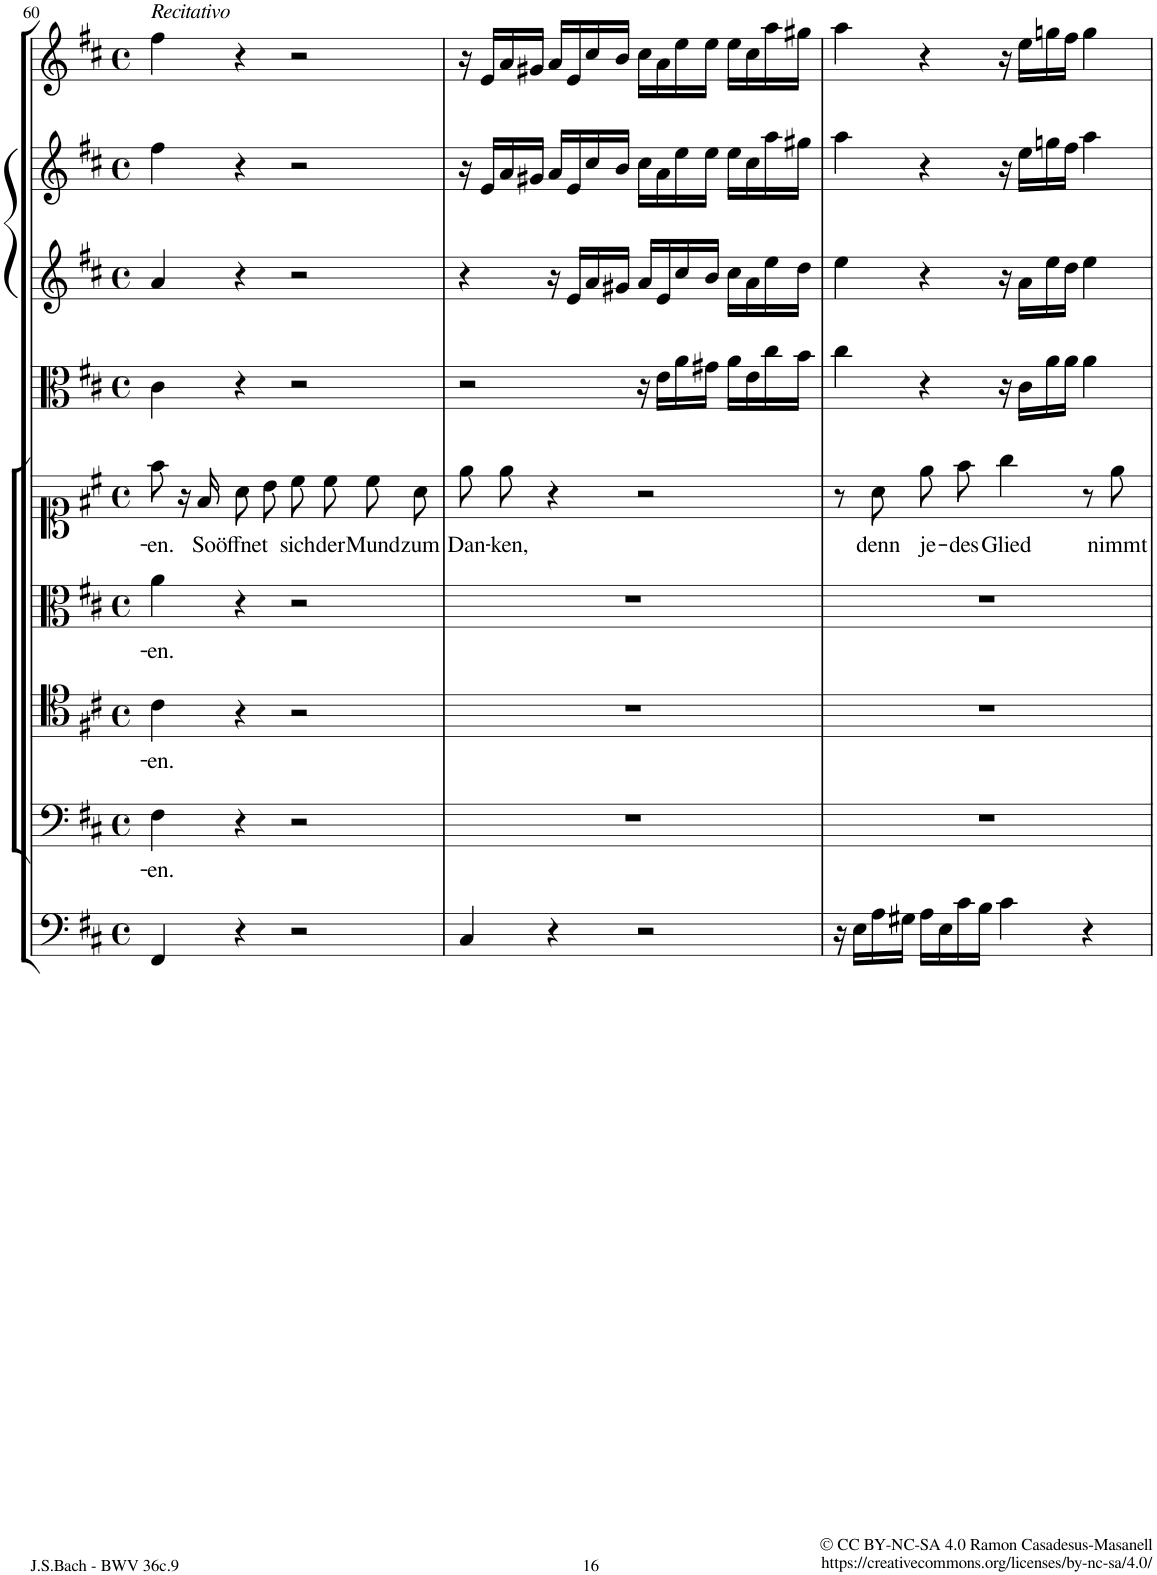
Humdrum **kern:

**kern	**kern	**text	**kern	**text	**kern	**text	**kern	**text	**kern	**kern	**kern	**kern
*part9	*part8	*part8	*part7	*part7	*part6	*part6	*part5	*part5	*part4	*part3	*part2	*part1
*staff9	*staff8	*staff8	*staff7	*staff7	*staff6	*staff6	*staff5	*staff5	*staff4	*staff3	*staff2	*staff1
*I"Continuo	*I"Basso	*	*I"Tenore	*	*I"Alto	*	*I"Soprano	*	*I"Viola	*I"Violino II	*I"Violino I	*I"Oboe d'amore
*	*	*	*	*	*	*	*	*	*I'Vla	*I'Vln	*I'Vln	*I'Ob
!!LO:PB:g=z
*clefF4	*clefF4	*	*clefC4	*	*clefC3	*	*clefC1	*	*clefC3	*clefG2	*clefG2	*clefG2
*k[f#c#]	*k[f#c#]	*	*k[f#c#]	*	*k[f#c#]	*	*k[f#c#]	*	*k[f#c#]	*k[f#c#]	*k[f#c#]	*k[f#c#]
*M4/4	*M4/4	*	*M4/4	*	*M4/4	*	*M4/4	*	*M4/4	*M4/4	*M4/4	*M4/4
*met(c)	*met(c)	*	*met(c)	*	*met(c)	*	*met(c)	*	*met(c)	*met(c)	*met(c)	*met(c)
=60	=60	=60	=60	=60	=60	=60	=60	=60	=60	=60	=60	=60
!	!	!	!	!	!	!	!	!	!	!	!	!LO:TX:a:i:t=Recitativo
!	!	!LO:LY:b	!	!LO:LY:b	!	!LO:LY:b	!	!LO:LY:b	!	!	!	!
4FF#/	4F#\	-en.	4c#\	-en.	4a\	-en.	8ff#\	-en.	4c#\	4a/	4ff#\	4ff#\
.	.	.	.	.	.	.	16r	.	.	.	.	.
!	!	!	!	!	!	!	!	!LO:LY:b	!	!	!	!
.	.	.	.	.	.	.	16f#/	So	.	.	.	.
!	!	!	!	!	!	!	!	!LO:LY:b	!	!	!	!
4r	4r	.	4r	.	4r	.	8a\L	öffnet	4r	4r	4r	4r
.	.	.	.	.	.	.	8b\J	.	.	.	.	.
!	!	!	!	!	!	!	!	!LO:LY:b	!	!	!	!
2r	2r	.	2r	.	2r	.	8cc#\L	sich	2r	2r	2r	2r
!	!	!	!	!	!	!	!	!LO:LY:b	!	!	!	!
.	.	.	.	.	.	.	8cc#\J	der	.	.	.	.
!	!	!	!	!	!	!	!	!LO:LY:b	!	!	!	!
.	.	.	.	.	.	.	8cc#\L	Mund	.	.	.	.
!	!	!	!	!	!	!	!	!LO:LY:b	!	!	!	!
.	.	.	.	.	.	.	8a\J	zum	.	.	.	.
=61	=61	=61	=61	=61	=61	=61	=61	=61	=61	=61	=61	=61
!	!	!	!	!	!	!	!	!LO:LY:b	!	!	!	!
4C#/	1r	.	1r	.	1r	.	8ee\L	Dan-	2r	4r	16r	16r
.	.	.	.	.	.	.	.	.	.	.	16e/LL	16e/LL
!	!	!	!	!	!	!	!	!LO:LY:b	!	!	!	!
.	.	.	.	.	.	.	8ee\J	-ken,	.	.	16a/	16a/
.	.	.	.	.	.	.	.	.	.	.	16g#X/JJ	16g#X/JJ
4r	.	.	.	.	.	.	4r	.	.	16r	16a/LL	16a/LL
.	.	.	.	.	.	.	.	.	.	16e/LL	16e/	16e/
.	.	.	.	.	.	.	.	.	.	16a/	16cc#/	16cc#/
.	.	.	.	.	.	.	.	.	.	16g#X/JJ	16b/JJ	16b/JJ
2r	.	.	.	.	.	.	2r	.	16r	16a/LL	16cc#\LL	16cc#\LL
.	.	.	.	.	.	.	.	.	16e\LL	16e/	16a\	16a\
.	.	.	.	.	.	.	.	.	16a\	16cc#/	16ee\	16ee\
.	.	.	.	.	.	.	.	.	16g#X\JJ	16b/JJ	16ee\JJ	16ee\JJ
.	.	.	.	.	.	.	.	.	16a\LL	16cc#\LL	16ee\LL	16ee\LL
.	.	.	.	.	.	.	.	.	16e\	16a\	16cc#\	16cc#\
.	.	.	.	.	.	.	.	.	16cc#\	16ee\	16aa\	16aa\
.	.	.	.	.	.	.	.	.	16b\JJ	16dd\JJ	16gg#X\JJ	16gg#X\JJ
=62	=62	=62	=62	=62	=62	=62	=62	=62	=62	=62	=62	=62
16r	1r	.	1r	.	1r	.	8r	.	4cc#\	4ee\	4aa\	4aa\
16E\LL	.	.	.	.	.	.	.	.	.	.	.	.
!	!	!	!	!	!	!	!	!LO:LY:b	!	!	!	!
16A\	.	.	.	.	.	.	8a\	denn	.	.	.	.
16G#X\JJ	.	.	.	.	.	.	.	.	.	.	.	.
!	!	!	!	!	!	!	!	!LO:LY:b	!	!	!	!
16A\LL	.	.	.	.	.	.	8ee\L	je-	4r	4r	4r	4r
16E\	.	.	.	.	.	.	.	.	.	.	.	.
!	!	!	!	!	!	!	!	!LO:LY:b	!	!	!	!
16c#\	.	.	.	.	.	.	8ff#\J	-des	.	.	.	.
16B\JJ	.	.	.	.	.	.	.	.	.	.	.	.
!	!	!	!	!	!	!	!	!LO:LY:b	!	!	!	!
4c#\	.	.	.	.	.	.	4gg\	Glied	16r	16r	16r	16r
.	.	.	.	.	.	.	.	.	16c#\LL	16a\LL	16ee\LL	16ee\LL
.	.	.	.	.	.	.	.	.	16a\	16ee\	16ggn\	16ggn\
.	.	.	.	.	.	.	.	.	16a\JJ	16dd\JJ	16ff#\JJ	16ff#\JJ
4r	.	.	.	.	.	.	8r	.	4a\	4ee\	4aa\	4gg\
!	!	!	!	!	!	!	!	!LO:LY:b	!	!	!	!
.	.	.	.	.	.	.	8ee\	nimmt	.	.	.	.
=	=	=	=	=	=	=	=	=	=	=	=	=
*-	*-	*-	*-	*-	*-	*-	*-	*-	*-	*-	*-	*-
